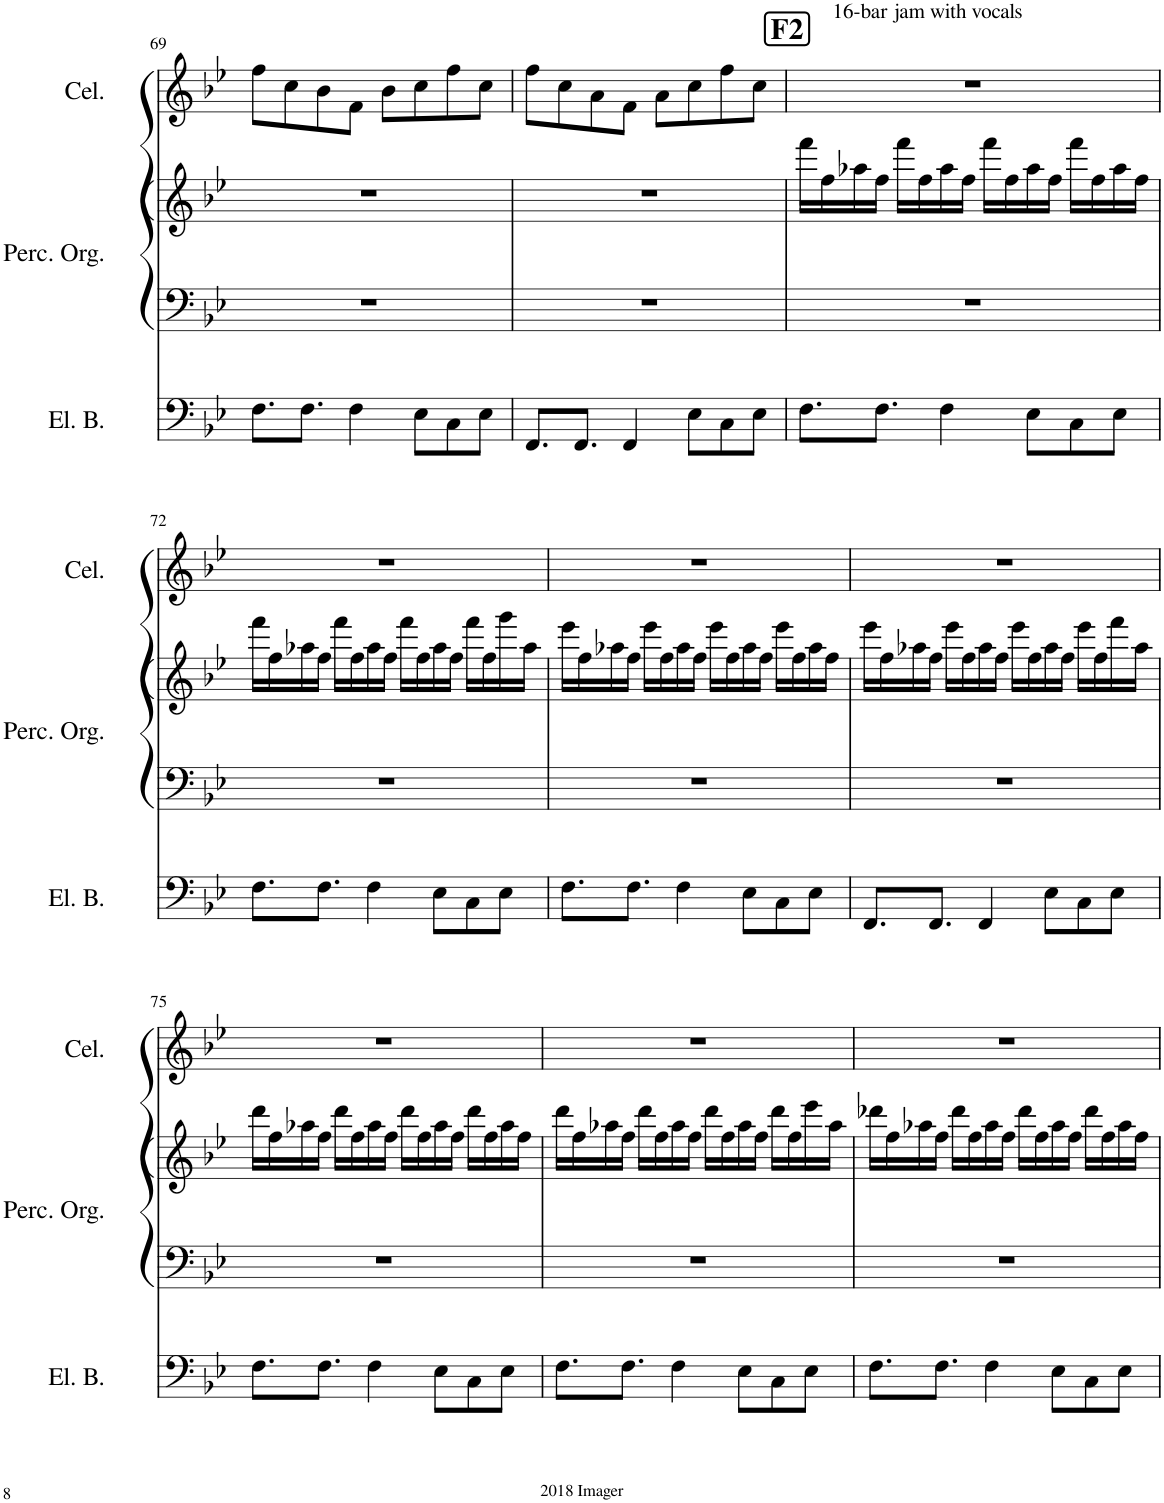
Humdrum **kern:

**kern	**kern	**kern	**kern
*part3	*part2	*part2	*part1
*staff4	*staff3	*staff2	*staff1
*I"Electric Bass	*I"Percussive Organ	*	*I"Celesta
*I'El. B.	*I'Perc. Org.	*	*I'Cel.
!!LO:PB:g=z
*clefF4	*clefF4	*clefG2	*clefG2
*Trd7c12	*	*	*Trd-7c-12
*k[b-e-]	*k[b-e-]	*k[b-e-]	*k[b-e-]
*M4/4	*M4/4	*M4/4	*M4/4
=69	=69	=69	=69
8.F\L	1r	1r	8ff\L
.	.	.	8cc\
8.F\J	.	.	.
.	.	.	8b-\
4F\	.	.	8f\J
.	.	.	8b-\L
8E-\L	.	.	8cc\
8C\	.	.	8ff\
8E-\J	.	.	8cc\J
=70	=70	=70	=70
8.FF/L	1r	1r	8ff\L
.	.	.	8cc\
8.FF/J	.	.	.
.	.	.	8a\
4FF/	.	.	8f\J
.	.	.	8a\L
8E-\L	.	.	8cc\
8C\	.	.	8ff\
8E-\J	.	.	8cc\J
!!LO:REH:place=s1:a:B:cj:fs=14:t=F2
=71	=71	=71	=71
!	!	!	!LO:TX:a:t=16-bar jam with vocals
8.F\L	1r	16fff\LL	1r
.	.	16ff\	.
.	.	16aa-X\	.
8.F\J	.	16ff\JJ	.
.	.	16fff\LL	.
.	.	16ff\	.
4F\	.	16aa-\	.
.	.	16ff\JJ	.
.	.	16fff\LL	.
.	.	16ff\	.
8E-\L	.	16aa-\	.
.	.	16ff\JJ	.
8C\	.	16fff\LL	.
.	.	16ff\	.
8E-\J	.	16aa-\	.
.	.	16ff\JJ	.
!!LO:LB:g=z
=72	=72	=72	=72
8.F\L	1r	16fff\LL	1r
.	.	16ff\	.
.	.	16aa-X\	.
8.F\J	.	16ff\JJ	.
.	.	16fff\LL	.
.	.	16ff\	.
4F\	.	16aa-\	.
.	.	16ff\JJ	.
.	.	16fff\LL	.
.	.	16ff\	.
8E-\L	.	16aa-\	.
.	.	16ff\JJ	.
8C\	.	16fff\LL	.
.	.	16ff\	.
8E-\J	.	16ggg\	.
.	.	16aa-\JJ	.
=73	=73	=73	=73
8.F\L	1r	16eee-\LL	1r
.	.	16ff\	.
.	.	16aa-X\	.
8.F\J	.	16ff\JJ	.
.	.	16eee-\LL	.
.	.	16ff\	.
4F\	.	16aa-\	.
.	.	16ff\JJ	.
.	.	16eee-\LL	.
.	.	16ff\	.
8E-\L	.	16aa-\	.
.	.	16ff\JJ	.
8C\	.	16eee-\LL	.
.	.	16ff\	.
8E-\J	.	16aa-\	.
.	.	16ff\JJ	.
=74	=74	=74	=74
8.FF/L	1r	16eee-\LL	1r
.	.	16ff\	.
.	.	16aa-X\	.
8.FF/J	.	16ff\JJ	.
.	.	16eee-\LL	.
.	.	16ff\	.
4FF/	.	16aa-\	.
.	.	16ff\JJ	.
.	.	16eee-\LL	.
.	.	16ff\	.
8E-\L	.	16aa-\	.
.	.	16ff\JJ	.
8C\	.	16eee-\LL	.
.	.	16ff\	.
8E-\J	.	16fff\	.
.	.	16aa-\JJ	.
!!LO:LB:g=z
=75	=75	=75	=75
8.F\L	1r	16ddd\LL	1r
.	.	16ff\	.
.	.	16aa-X\	.
8.F\J	.	16ff\JJ	.
.	.	16ddd\LL	.
.	.	16ff\	.
4F\	.	16aa-\	.
.	.	16ff\JJ	.
.	.	16ddd\LL	.
.	.	16ff\	.
8E-\L	.	16aa-\	.
.	.	16ff\JJ	.
8C\	.	16ddd\LL	.
.	.	16ff\	.
8E-\J	.	16aa-\	.
.	.	16ff\JJ	.
=76	=76	=76	=76
8.F\L	1r	16ddd\LL	1r
.	.	16ff\	.
.	.	16aa-X\	.
8.F\J	.	16ff\JJ	.
.	.	16ddd\LL	.
.	.	16ff\	.
4F\	.	16aa-\	.
.	.	16ff\JJ	.
.	.	16ddd\LL	.
.	.	16ff\	.
8E-\L	.	16aa-\	.
.	.	16ff\JJ	.
8C\	.	16ddd\LL	.
.	.	16ff\	.
8E-\J	.	16eee-\	.
.	.	16aa-\JJ	.
=77	=77	=77	=77
8.F\L	1r	16ddd-X\LL	1r
.	.	16ff\	.
.	.	16aa-X\	.
8.F\J	.	16ff\JJ	.
.	.	16ddd-\LL	.
.	.	16ff\	.
4F\	.	16aa-\	.
.	.	16ff\JJ	.
.	.	16ddd-\LL	.
.	.	16ff\	.
8E-\L	.	16aa-\	.
.	.	16ff\JJ	.
8C\	.	16ddd-\LL	.
.	.	16ff\	.
8E-\J	.	16aa-\	.
.	.	16ff\JJ	.
=	=	=	=
*-	*-	*-	*-
